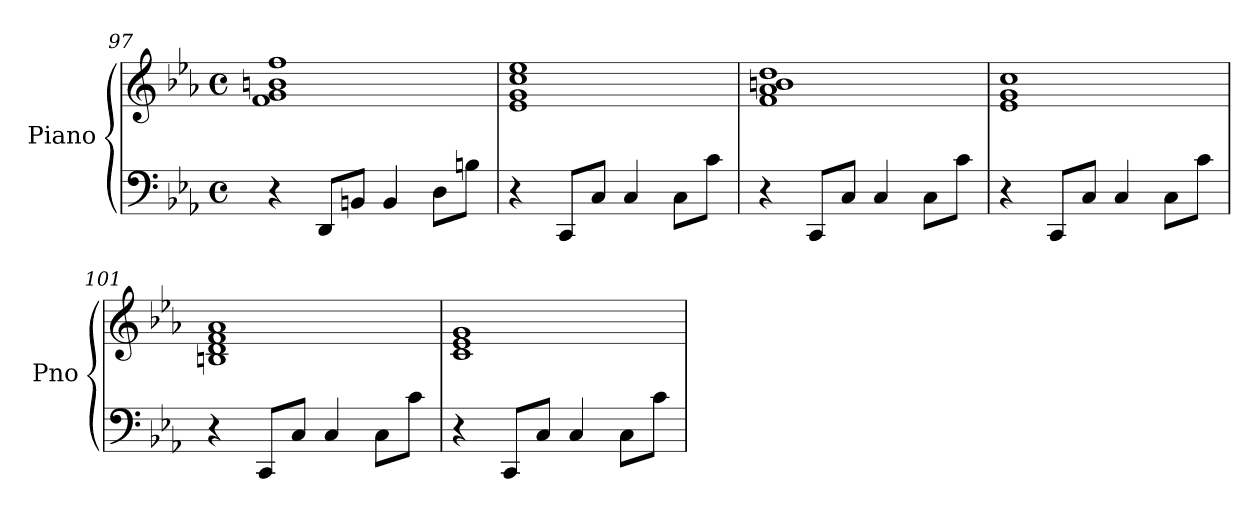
**kern	**kern
*part1	*part1
*staff2	*staff1
*I"Piano	*
*I'Pno	*
!!LO:LB:g=z
*clefF4	*clefG2
*k[b-e-a-]	*k[b-e-a-]
*M4/4	*M4/4
*met(c)	*met(c)
=97	=97
4r	1f 1g 1bn 1ff
8DD/L	.
8BBn/J	.
4BB/	.
8D\L	.
8Bn\J	.
=98	=98
4r	1e- 1g 1cc 1ee-
8CC/L	.
8C/J	.
4C/	.
8C\L	.
8c\J	.
=99	=99
4r	1f 1a- 1bn 1dd
8CC/L	.
8C/J	.
4C/	.
8C\L	.
8c\J	.
=100	=100
4r	1e- 1g 1cc
8CC/L	.
8C/J	.
4C/	.
8C\L	.
8c\J	.
=101	=101
4r	1Bn 1d 1f 1a-
8CC/L	.
8C/J	.
4C/	.
8C\L	.
8c\J	.
!!LO:LB:g=z
=102	=102
4r	1c 1e- 1g
8CC/L	.
8C/J	.
4C/	.
8C\L	.
8c\J	.
=	=
*-	*-
